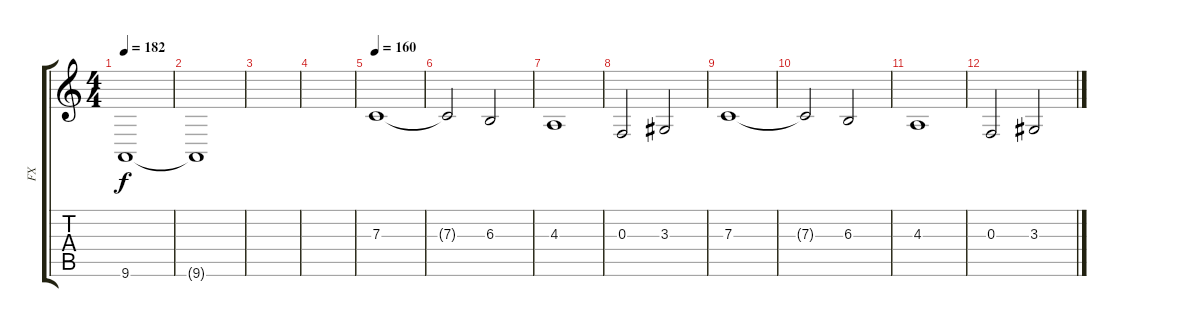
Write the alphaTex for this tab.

\track ("FX" "FX") {instrument pad5bowed}
\staff {score tabs}
\tuning (D4 A3 F3 C3 G2 C2) {hide}
\ts (4 4)
\tempo 182
\clef g2
\ks c
9.6.1{dy f volume 16 instrument gunshot} |
9.6{t}.1 |
|
|
\tempo 160
7.3.1{volume 7 instrument musicbox} |
7.3{t}.2 6.3.2 |
4.3.1 |
0.3.2 3.3.2 |
7.3.1 |
7.3{t}.2 6.3.2 |
4.3.1 |
0.3.2 3.3.2
